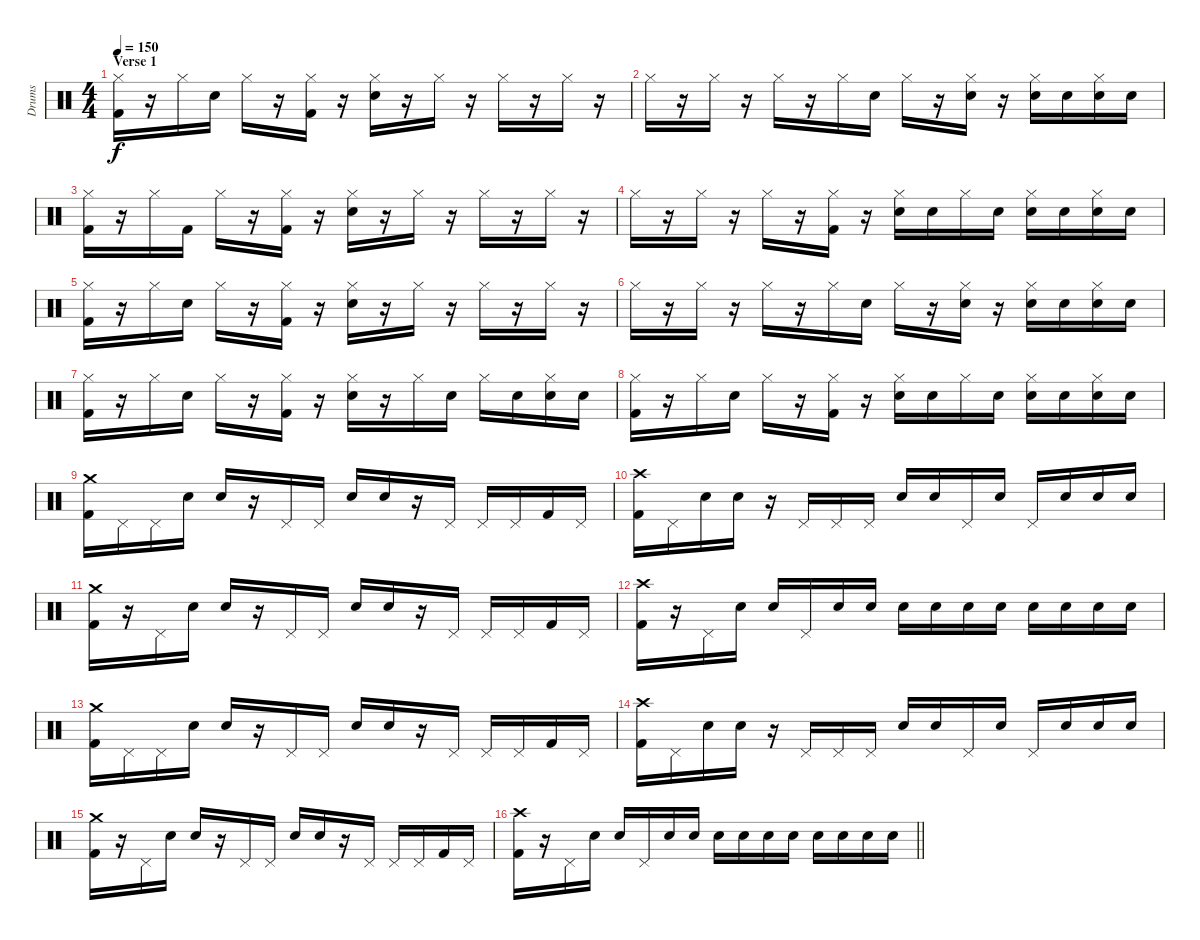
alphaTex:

\track ("Drums" "Drums") {instrument percussion}
\staff {score}
\articulation defaults
\ts (4 4)
\section ("" "Verse 1")
\tempo 150
\clef neutral
\ks c
("Hi-Hat (closed)" "Kick (hit) 2").16{dy f} r.16 "Hi-Hat (closed)".16 "Snare (hit) 2".16 "Hi-Hat (closed)".16 r.16 ("Hi-Hat (closed)" "Kick (hit) 2").16 r.16 ("Hi-Hat (closed)" "Snare (hit) 2").16 r.16 "Hi-Hat (closed)".16 r.16 "Hi-Hat (closed)".16 r.16 "Hi-Hat (closed)".16 r.16 |
"Hi-Hat (closed)".16 r.16 "Hi-Hat (closed)".16 r.16 "Hi-Hat (closed)".16 r.16 "Hi-Hat (closed)".16 "Snare (hit) 2".16 "Hi-Hat (closed)".16 r.16 ("Hi-Hat (closed)" "Snare (hit) 2").16 r.16 ("Hi-Hat (closed)" "Snare (hit) 2").16 "Snare (hit) 2".16 ("Hi-Hat (closed)" "Snare (hit) 2").16 "Snare (hit) 2".16 |
("Hi-Hat (closed)" "Kick (hit) 2").16 r.16 "Hi-Hat (closed)".16 "Kick (hit) 2".16 "Hi-Hat (closed)".16 r.16 ("Hi-Hat (closed)" "Kick (hit) 2").16 r.16 ("Hi-Hat (closed)" "Snare (hit) 2").16 r.16 "Hi-Hat (closed)".16 r.16 "Hi-Hat (closed)".16 r.16 "Hi-Hat (closed)".16 r.16 |
"Hi-Hat (closed)".16 r.16 "Hi-Hat (closed)".16 r.16 "Hi-Hat (closed)".16 r.16 ("Hi-Hat (closed)" "Kick (hit) 2").16 r.16 ("Hi-Hat (closed)" "Snare (hit) 2").16 "Snare (hit) 2".16 "Hi-Hat (closed)".16 "Snare (hit) 2".16 ("Hi-Hat (closed)" "Snare (hit) 2").16 "Snare (hit) 2".16 ("Hi-Hat (closed)" "Snare (hit) 2").16 "Snare (hit) 2".16 |
("Hi-Hat (closed)" "Kick (hit) 2").16 r.16 "Hi-Hat (closed)".16 "Snare (hit) 2".16 "Hi-Hat (closed)".16 r.16 ("Hi-Hat (closed)" "Kick (hit) 2").16 r.16 ("Hi-Hat (closed)" "Snare (hit) 2").16 r.16 "Hi-Hat (closed)".16 r.16 "Hi-Hat (closed)".16 r.16 "Hi-Hat (closed)".16 r.16 |
"Hi-Hat (closed)".16 r.16 "Hi-Hat (closed)".16 r.16 "Hi-Hat (closed)".16 r.16 "Hi-Hat (closed)".16 "Snare (hit) 2".16 "Hi-Hat (closed)".16 r.16 ("Hi-Hat (closed)" "Snare (hit) 2").16 r.16 ("Hi-Hat (closed)" "Snare (hit) 2").16 "Snare (hit) 2".16 ("Hi-Hat (closed)" "Snare (hit) 2").16 "Snare (hit) 2".16 |
("Hi-Hat (closed)" "Kick (hit) 2").16 r.16 "Hi-Hat (closed)".16 "Snare (hit) 2".16 "Hi-Hat (closed)".16 r.16 ("Hi-Hat (closed)" "Kick (hit) 2").16 r.16 ("Hi-Hat (closed)" "Snare (hit) 2").16 r.16 "Hi-Hat (closed)".16 "Snare (hit) 2".16 "Hi-Hat (closed)".16 "Snare (hit) 2".16 ("Hi-Hat (closed)" "Snare (hit) 2").16 "Snare (hit) 2".16 |
("Hi-Hat (closed)" "Kick (hit) 2").16 r.16 "Hi-Hat (closed)".16 "Snare (hit) 2".16 "Hi-Hat (closed)".16 r.16 ("Hi-Hat (closed)" "Kick (hit) 2").16 r.16 ("Hi-Hat (closed)" "Snare (hit) 2").16 "Snare (hit) 2".16 "Hi-Hat (closed)".16 "Snare (hit) 2".16 ("Hi-Hat (closed)" "Snare (hit) 2").16 "Snare (hit) 2".16 ("Hi-Hat (closed)" "Snare (hit) 2").16 "Snare (hit) 2".16 |
("Crash medium (hit)" "Kick (hit) 2").16 "Pedal Hi-Hat (hit)".16 "Pedal Hi-Hat (hit)".16 "Snare (hit) 2".16 "Snare (hit) 2".16 r.16 "Pedal Hi-Hat (hit)".16 "Pedal Hi-Hat (hit)".16 "Snare (hit) 2".16 "Snare (hit) 2".16 r.16 "Pedal Hi-Hat (hit)".16 "Pedal Hi-Hat (hit)".16 "Pedal Hi-Hat (hit)".16 "Kick (hit) 2".16 "Pedal Hi-Hat (hit)".16 |
("Crash high (hit)" "Kick (hit) 2").16 "Pedal Hi-Hat (hit)".16 "Snare (hit) 2".16 "Snare (hit) 2".16 r.16 "Pedal Hi-Hat (hit)".16 "Pedal Hi-Hat (hit)".16 "Pedal Hi-Hat (hit)".16 "Snare (hit) 2".16 "Snare (hit) 2".16 "Pedal Hi-Hat (hit)".16 "Snare (hit) 2".16 "Pedal Hi-Hat (hit)".16 "Snare (hit) 2".16 "Snare (hit) 2".16 "Snare (hit) 2".16 |
("Crash medium (hit)" "Kick (hit) 2").16 r.16 "Pedal Hi-Hat (hit)".16 "Snare (hit) 2".16 "Snare (hit) 2".16 r.16 "Pedal Hi-Hat (hit)".16 "Pedal Hi-Hat (hit)".16 "Snare (hit) 2".16 "Snare (hit) 2".16 r.16 "Pedal Hi-Hat (hit)".16 "Pedal Hi-Hat (hit)".16 "Pedal Hi-Hat (hit)".16 "Kick (hit) 2".16 "Pedal Hi-Hat (hit)".16 |
("Crash high (hit)" "Kick (hit) 2").16 r.16 "Pedal Hi-Hat (hit)".16 "Snare (hit) 2".16 "Snare (hit) 2".16 "Pedal Hi-Hat (hit)".16 "Snare (hit) 2".16 "Snare (hit) 2".16 "Snare (hit) 2".16 "Snare (hit) 2".16 "Snare (hit) 2".16 "Snare (hit) 2".16 "Snare (hit) 2".16 "Snare (hit) 2".16 "Snare (hit) 2".16 "Snare (hit) 2".16 |
("Crash medium (hit)" "Kick (hit) 2").16 "Pedal Hi-Hat (hit)".16 "Pedal Hi-Hat (hit)".16 "Snare (hit) 2".16 "Snare (hit) 2".16 r.16 "Pedal Hi-Hat (hit)".16 "Pedal Hi-Hat (hit)".16 "Snare (hit) 2".16 "Snare (hit) 2".16 r.16 "Pedal Hi-Hat (hit)".16 "Pedal Hi-Hat (hit)".16 "Pedal Hi-Hat (hit)".16 "Kick (hit) 2".16 "Pedal Hi-Hat (hit)".16 |
("Crash high (hit)" "Kick (hit) 2").16 "Pedal Hi-Hat (hit)".16 "Snare (hit) 2".16 "Snare (hit) 2".16 r.16 "Pedal Hi-Hat (hit)".16 "Pedal Hi-Hat (hit)".16 "Pedal Hi-Hat (hit)".16 "Snare (hit) 2".16 "Snare (hit) 2".16 "Pedal Hi-Hat (hit)".16 "Snare (hit) 2".16 "Pedal Hi-Hat (hit)".16 "Snare (hit) 2".16 "Snare (hit) 2".16 "Snare (hit) 2".16 |
("Crash medium (hit)" "Kick (hit) 2").16 r.16 "Pedal Hi-Hat (hit)".16 "Snare (hit) 2".16 "Snare (hit) 2".16 r.16 "Pedal Hi-Hat (hit)".16 "Pedal Hi-Hat (hit)".16 "Snare (hit) 2".16 "Snare (hit) 2".16 r.16 "Pedal Hi-Hat (hit)".16 "Pedal Hi-Hat (hit)".16 "Pedal Hi-Hat (hit)".16 "Kick (hit) 2".16 "Pedal Hi-Hat (hit)".16 |
\barLineRight lightlight
("Crash high (hit)" "Kick (hit) 2").16 r.16 "Pedal Hi-Hat (hit)".16 "Snare (hit) 2".16 "Snare (hit) 2".16 "Pedal Hi-Hat (hit)".16 "Snare (hit) 2".16 "Snare (hit) 2".16 "Snare (hit) 2".16 "Snare (hit) 2".16 "Snare (hit) 2".16 "Snare (hit) 2".16 "Snare (hit) 2".16 "Snare (hit) 2".16 "Snare (hit) 2".16 "Snare (hit) 2".16
